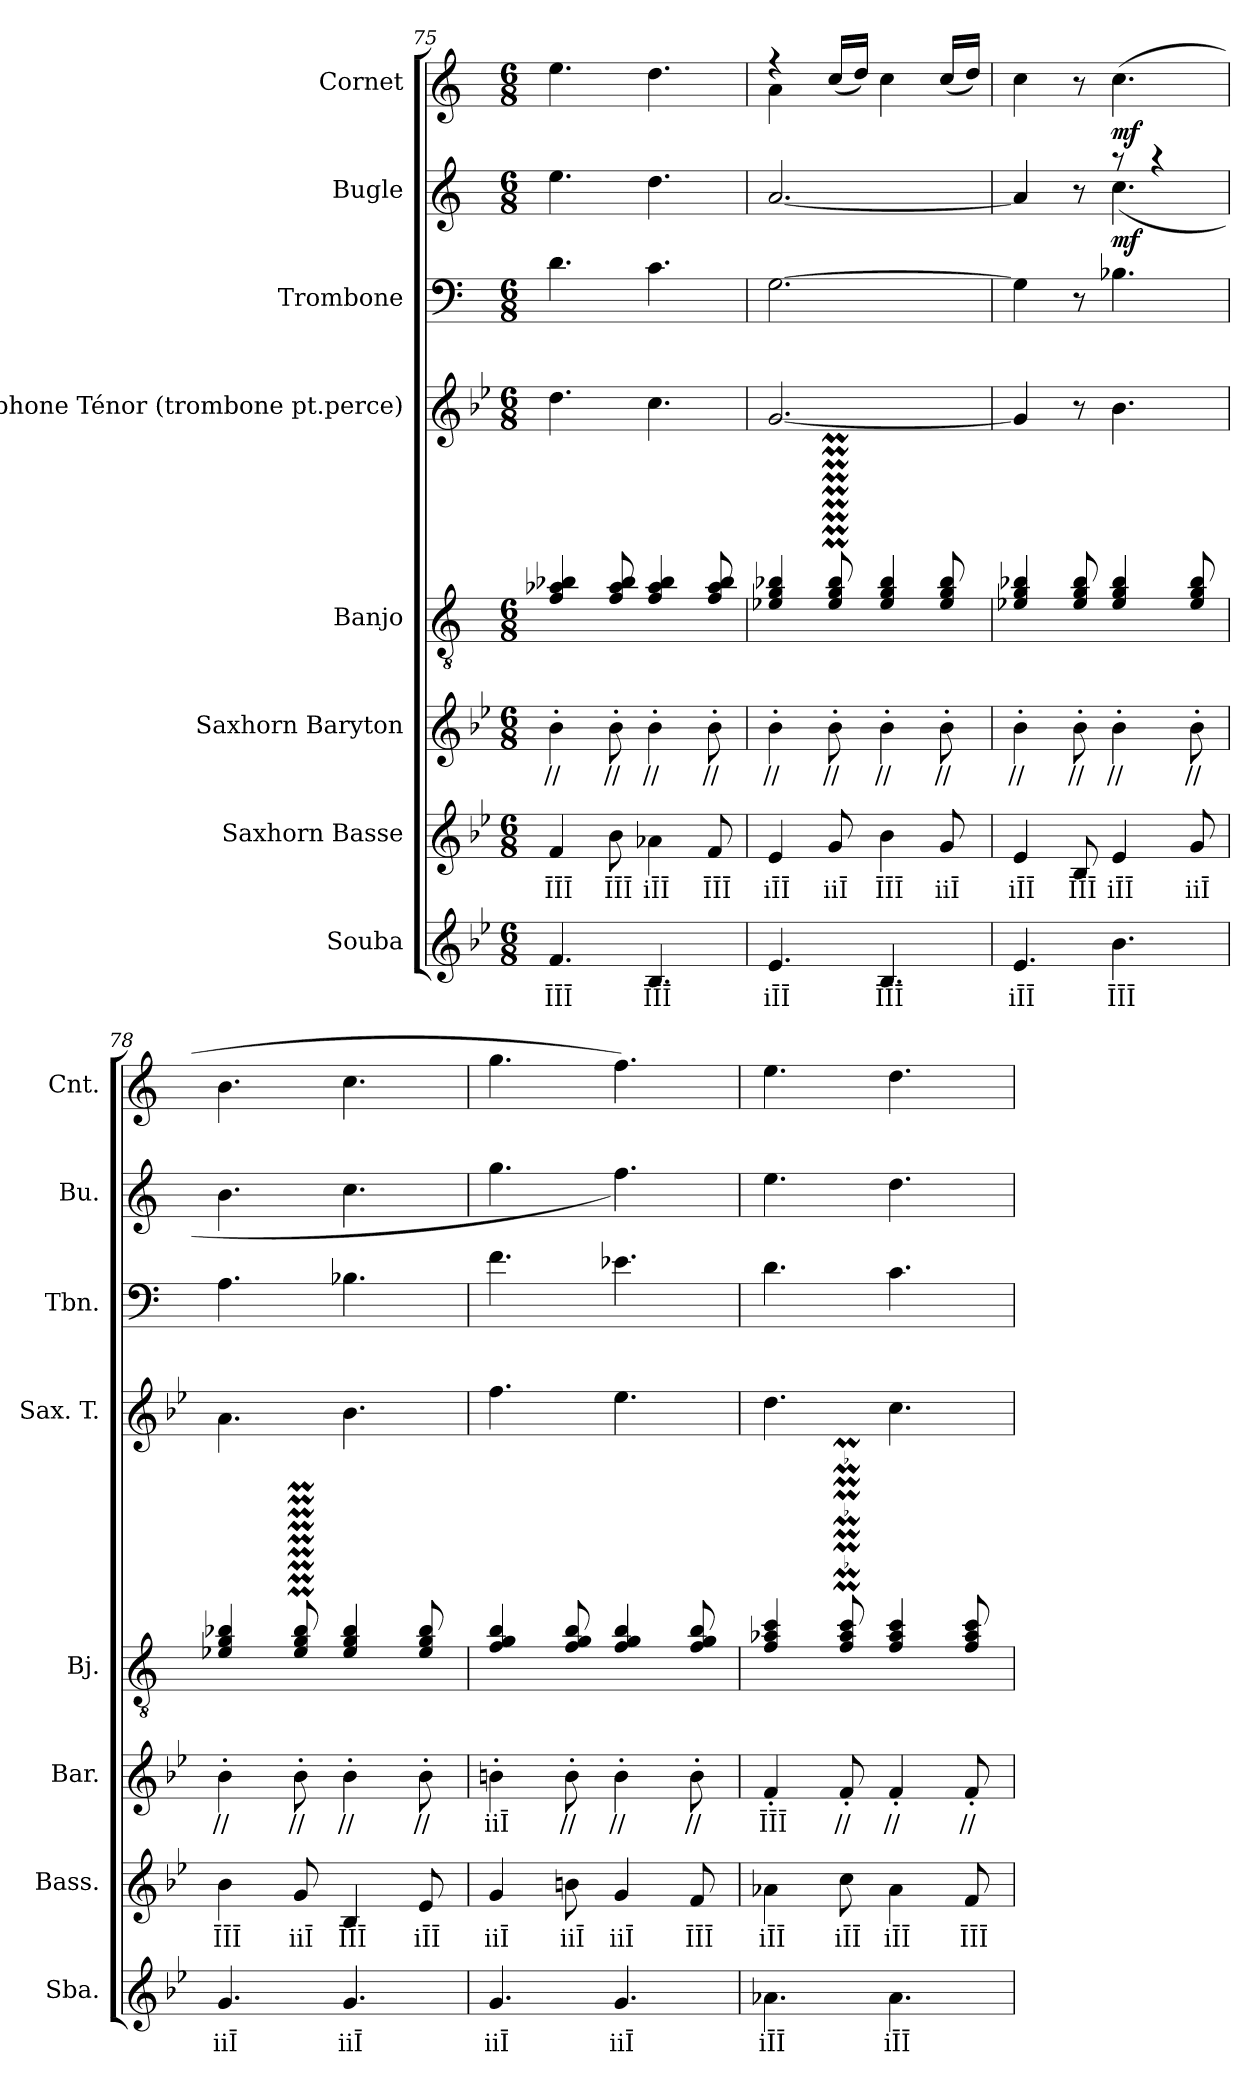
**kern	**text	**kern	**text	**kern	**text	**kern	**kern	**kern	**kern	**dynam	**kern	**dynam
*part8	*part8	*part7	*part7	*part6	*part6	*part5	*part4	*part3	*part2	*part2	*part1	*part1
*staff8	*staff8	*staff7	*staff7	*staff6	*staff6	*staff5	*staff4	*staff3	*staff2	*staff2	*staff1	*staff1
*I"Souba	*	*I"Saxhorn Basse	*	*I"Saxhorn Baryton	*	*I"Banjo	*I"Saxophone Ténor (trombone pt.perce)	*I"Trombone	*I"Bugle	*	*I"Cornet	*
*I'Sba.	*	*I'Bass.	*	*I'Bar.	*	*I'Bj.	*I'Sax. T.	*I'Tbn.	*I'Bu.	*	*I'Cnt.	*
!!LO:PB:g=z
*clefG2	*	*clefG2	*	*clefG2	*	*clefGv2	*clefG2	*clefF4	*clefG2	*	*clefG2	*
*ITrd15c26	*	*ITrd8c14	*	*ITrd8c14	*	*ITrd7c12	*ITrd8c14	*	*ITrd1c2	*	*ITrd1c2	*
*k[b-e-]	*	*k[b-e-]	*	*k[b-e-]	*	*k[]	*k[b-e-]	*k[]	*k[b-e-]	*	*k[b-e-]	*
*M6/8	*	*M6/8	*	*M6/8	*	*M6/8	*M6/8	*M6/8	*M6/8	*	*M6/8	*
=75	=75	=75	=75	=75	=75	=75	=75	=75	=75	=75	=75	=75
!	!LO:LY:b	!	!LO:LY:b	!	!LO:LY:b	!	!	!	!	!	!	!
4.FF/	ĪĪĪ	4F/	ĪĪĪ	4B-'\	//	4F/ 4A-X/ 4B-X/	4.d\	4.d\	4.dd\	.	4.dd\	.
!	!	!	!LO:LY:b	!	!LO:LY:b	!	!	!	!	!	!	!
.	.	8B-\	ĪĪĪ	8B-'\	//	8F/ 8A-/ 8B-/	.	.	.	.	.	.
!	!LO:LY:b	!	!LO:LY:b	!	!LO:LY:b	!	!	!	!	!	!	!
4.BBB-/	ĪĪĪ	4A-X\	iĪĪ	4B-'\	//	4F/ 4A-/ 4B-/	4.c\	4.c\	4.cc\	.	4.cc\	.
!	!	!	!LO:LY:b	!	!LO:LY:b	!	!	!	!	!	!	!
.	.	8F/	ĪĪĪ	8B-'\	//	8F/ 8A-/ 8B-/	.	.	.	.	.	.
=76	=76	=76	=76	=76	=76	=76	=76	=76	=76	=76	=76	=76
!	!LO:LY:b	!	!LO:LY:b	!	!LO:LY:b	!	!	!	!	!	!	!
*	*	*	*	*	*	*	*	*	*	*	*^	*
4.EE-/	iĪĪ	4E-/	iĪĪ	4B-'\	//	4E-X/ 4G/ 4B-X/	[2.G/	[2.G\	[2.g/	.	4r	4g\	.
!	!	!	!LO:LY:b	!	!LO:LY:b	!	!	!	!	!	!	!	!
.	.	8G/	iiĪ	8B-'\	//	8E-/M 8G/M 8B-/M	.	.	.	.	(<16b-/LL	2ryy	.
.	.	.	.	.	.	.	.	.	.	.	16cc/JJ)	.	.
!	!LO:LY:b	!	!LO:LY:b	!	!LO:LY:b	!	!	!	!	!	!	!	!
4.BBB-/	ĪĪĪ	4B-\	ĪĪĪ	4B-'\	//	4E-/ 4G/ 4B-/	.	.	.	.	4b-\	.	.
!	!	!	!LO:LY:b	!	!LO:LY:b	!	!	!	!	!	!	!	!
.	.	8G/	iiĪ	8B-'\	//	8E-/ 8G/ 8B-/	.	.	.	.	(<16b-/LL	.	.
.	.	.	.	.	.	.	.	.	.	.	16cc/JJ)	.	.
*	*	*	*	*	*	*	*	*	*	*	*v	*v	*
=77	=77	=77	=77	=77	=77	=77	=77	=77	=77	=77	=77	=77
!	!LO:LY:b	!	!LO:LY:b	!	!LO:LY:b	!	!	!	!	!	!	!
*	*	*	*	*	*	*	*	*	*^	*	*	*
4.EE-/	iĪĪ	4E-/	iĪĪ	4B-'\	//	4E-X/ 4G/ 4B-X/	4G/]	4G\]	4g/]	4.ryy	.	4b-\	.
!	!	!	!LO:LY:b	!	!LO:LY:b	!	!	!	!	!	!	!	!
.	.	8BB-/	ĪĪĪ	8B-'\	//	8E-/ 8G/ 8B-/	8r	8r	8r	.	.	8r	.
!	!LO:LY:b	!	!LO:LY:b	!	!LO:LY:b	!	!	!	!	!	!LO:DY:b	!	!LO:DY:b
4.BB-\	ĪĪĪ	4E-/	iĪĪ	4B-'\	//	4E-/ 4G/ 4B-/	4.B-\	4.B-X\	8r	(<4.b-\	mf	(>4.b-\	mf
.	.	.	.	.	.	.	.	.	4r	.	.	.	.
!	!	!	!LO:LY:b	!	!LO:LY:b	!	!	!	!	!	!	!	!
.	.	8G/	iiĪ	8B-'\	//	8E-/ 8G/ 8B-/	.	.	.	.	.	.	.
*	*	*	*	*	*	*	*	*	*v	*v	*	*	*
=78	=78	=78	=78	=78	=78	=78	=78	=78	=78	=78	=78	=78
!	!LO:LY:b	!	!LO:LY:b	!	!LO:LY:b	!	!	!	!	!	!	!
4.GG/	iiĪ	4B-\	ĪĪĪ	4B-'\	//	4E-X/ 4G/ 4B-X/	4.A\	4.A\	4.a\	.	4.a\	.
!	!	!	!LO:LY:b	!	!LO:LY:b	!	!	!	!	!	!	!
.	.	8G/	iiĪ	8B-'\	//	8E-/M 8G/M 8B-/M	.	.	.	.	.	.
!	!LO:LY:b	!	!LO:LY:b	!	!LO:LY:b	!	!	!	!	!	!	!
4.GG/	iiĪ	4BB-/	ĪĪĪ	4B-'\	//	4E-/ 4G/ 4B-/	4.B-\	4.B-X\	4.b-\	.	4.b-\	.
!	!	!	!LO:LY:b	!	!LO:LY:b	!	!	!	!	!	!	!
.	.	8E-/	iĪĪ	8B-'\	//	8E-/ 8G/ 8B-/	.	.	.	.	.	.
!!LO:PB:g=z
=79	=79	=79	=79	=79	=79	=79	=79	=79	=79	=79	=79	=79
!	!LO:LY:b	!	!LO:LY:b	!	!LO:LY:b	!	!	!	!	!	!	!
4.GG/	iiĪ	4G/	iiĪ	4Bn'\	iiĪ	4F/ 4G/ 4B/	4.f\	4.f\	4.ff\	.	4.ff\	.
!	!	!	!LO:LY:b	!	!LO:LY:b	!	!	!	!	!	!	!
.	.	8Bn\	iiĪ	8B'\	//	8F/ 8G/ 8B/	.	.	.	.	.	.
!	!LO:LY:b	!	!LO:LY:b	!	!LO:LY:b	!	!	!	!	!	!	!
4.GG/	iiĪ	4G/	iiĪ	4B'\	//	4F/ 4G/ 4B/	4.e-\	4.e-X\	4.ee-\)	.	4.ee-\)	.
!	!	!	!LO:LY:b	!	!LO:LY:b	!	!	!	!	!	!	!
.	.	8F/	ĪĪĪ	8B'\	//	8F/ 8G/ 8B/	.	.	.	.	.	.
=80	=80	=80	=80	=80	=80	=80	=80	=80	=80	=80	=80	=80
!	!LO:LY:b	!	!LO:LY:b	!	!LO:LY:b	!	!	!	!	!	!	!
4.AA-X\	iĪĪ	4A-X\	iĪĪ	4F'/	ĪĪĪ	4F/ 4A-X/ 4c/	4.d\	4.d\	4.dd\	.	4.dd\	.
!	!	!	!LO:LY:b	!	!LO:LY:b	!	!	!	!	!	!	!
.	.	8c\	iĪĪ	8F'/	//	8F/M 8A-/M 8c/M	.	.	.	.	.	.
!	!LO:LY:b	!	!LO:LY:b	!	!LO:LY:b	!	!	!	!	!	!	!
4.AA-\	iĪĪ	4A-\	iĪĪ	4F'/	//	4F/ 4A-/ 4c/	4.c\	4.c\	4.cc\	.	4.cc\	.
!	!	!	!LO:LY:b	!	!LO:LY:b	!	!	!	!	!	!	!
.	.	8F/	ĪĪĪ	8F'/	//	8F/ 8A-/ 8c/	.	.	.	.	.	.
=	=	=	=	=	=	=	=	=	=	=	=	=
*-	*-	*-	*-	*-	*-	*-	*-	*-	*-	*-	*-	*-
